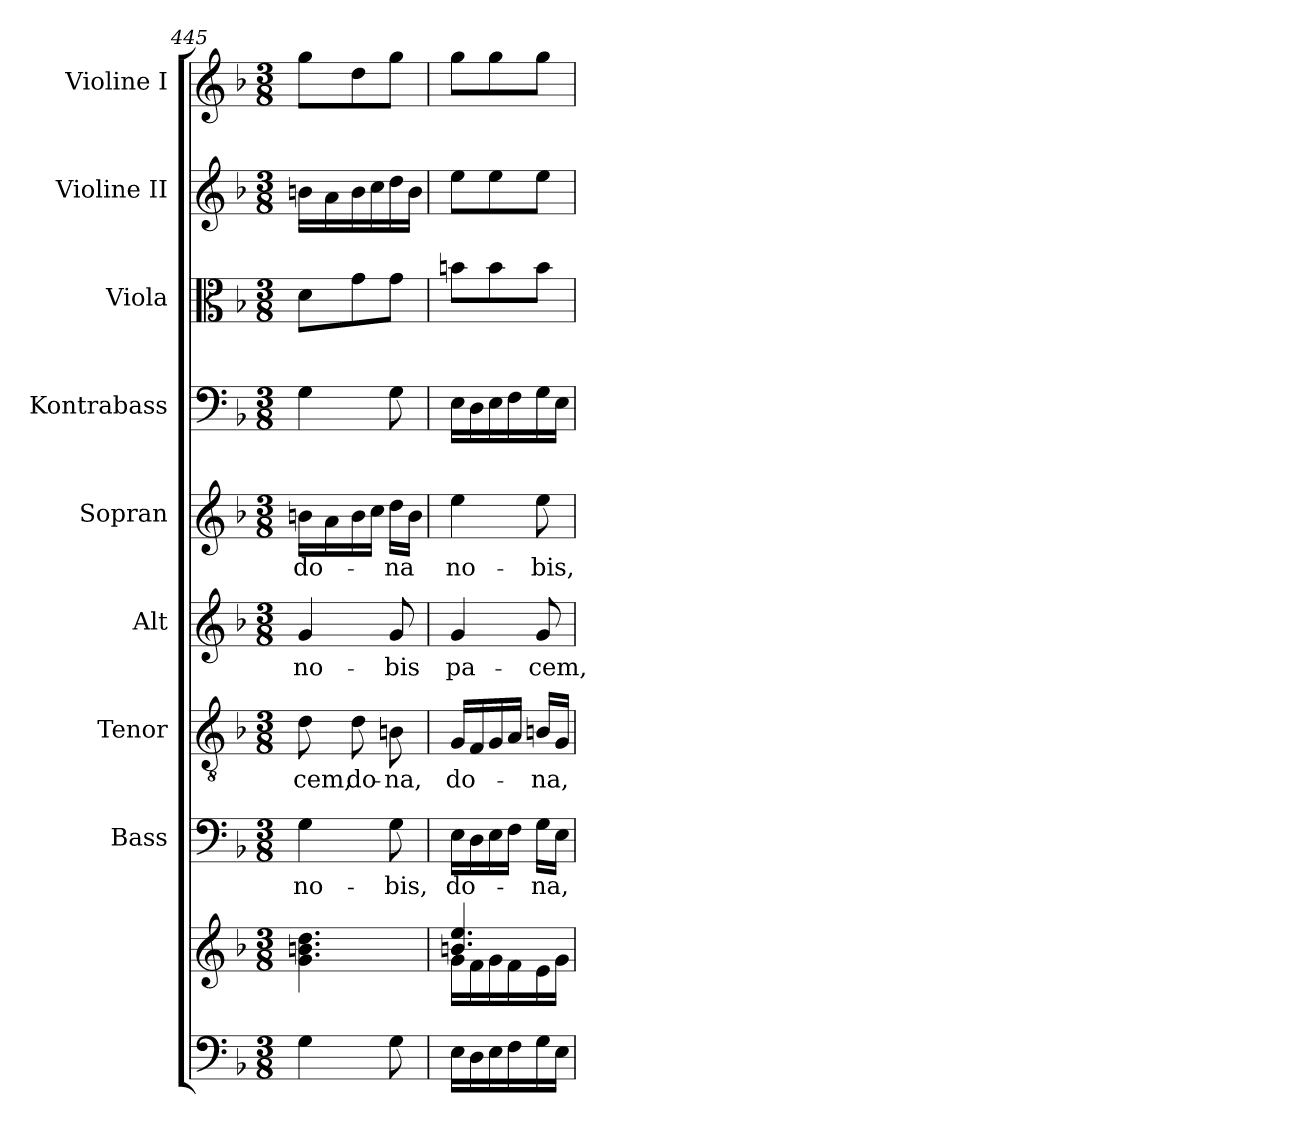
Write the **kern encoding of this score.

**kern	**kern	**kern	**text	**kern	**text	**kern	**text	**kern	**text	**kern	**kern	**kern	**kern
*part9	*part9	*part8	*part8	*part7	*part7	*part6	*part6	*part5	*part5	*part4	*part3	*part2	*part1
*staff10	*staff9	*staff8	*staff8	*staff7	*staff7	*staff6	*staff6	*staff5	*staff5	*staff4	*staff3	*staff2	*staff1
*	*	*I"Bass	*	*I"Tenor	*	*I"Alt	*	*I"Sopran	*	*I"Kontrabass	*I"Viola	*I"Violine II	*I"Violine I
*	*	*I'B.	*	*I'T.	*	*I'A.	*	*I'S.	*	*I'Kb.	*I'Vla.	*I'Vl. II	*I'Vl. I
*clefF4	*clefG2	*clefF4	*	*clefGv2	*	*clefG2	*	*clefG2	*	*clefF4	*clefC3	*clefG2	*clefG2
*	*	*	*	*	*	*	*	*	*	*ITrd7c12	*	*	*
*k[b-]	*k[b-]	*k[b-]	*	*k[b-]	*	*k[b-]	*	*k[b-]	*	*k[b-]	*k[b-]	*k[b-]	*k[b-]
*F:	*F:	*F:	*	*F:	*	*F:	*	*F:	*	*F:	*F:	*F:	*F:
*M3/8	*M3/8	*M3/8	*	*M3/8	*	*M3/8	*	*M3/8	*	*M3/8	*M3/8	*M3/8	*M3/8
=445	=445	=445	=445	=445	=445	=445	=445	=445	=445	=445	=445	=445	=445
!	!	!	!LO:LY:b	!	!LO:LY:b	!	!LO:LY:b	!	!LO:LY:b	!	!	!	!
4G\	4.g\ 4.bn\ 4.dd\	4G\	no-	8d\	-cem,	4g/	no-	16bn\LL	do-	4GG\	8d\L	16bn\LL	8gg\L
.	.	.	.	.	.	.	.	16a\	.	.	.	16a\	.
!	!	!	!	!	!LO:LY:b	!	!	!	!	!	!	!	!
.	.	.	.	8d\	do-	.	.	16b\	.	.	8g\	16b\	8dd\
.	.	.	.	.	.	.	.	16cc\JJ	.	.	.	16cc\	.
!	!	!	!LO:LY:b	!	!LO:LY:b	!	!LO:LY:b	!	!LO:LY:b	!	!	!	!
8G\	.	8G\	-bis,	8Bn\	-na,	8g/	-bis	16dd\LL	-na	8GG\	8g\J	16dd\	8gg\J
.	.	.	.	.	.	.	.	16b\JJ	.	.	.	16b\JJ	.
=446	=446	=446	=446	=446	=446	=446	=446	=446	=446	=446	=446	=446	=446
*	*^	*	*	*	*	*	*	*	*	*	*	*	*
!	!	!	!	!LO:LY:b	!	!LO:LY:b	!	!LO:LY:b	!	!LO:LY:b	!	!	!	!
16E\LL	4.bn/ 4.ee/	16g\LL	16E\LL	do-	16G/LL	do-	4g/	pa-	4ee\	no-	16EE\LL	8bn\L	8ee\L	8gg\L
16D\	.	16f\	16D\	.	16F/	.	.	.	.	.	16DD\	.	.	.
16E\	.	16g\	16E\	.	16G/	.	.	.	.	.	16EE\	8b\	8ee\	8gg\
16F\	.	16f\	16F\JJ	.	16A/JJ	.	.	.	.	.	16FF\	.	.	.
!	!	!	!	!LO:LY:b	!	!LO:LY:b	!	!LO:LY:b	!	!LO:LY:b	!	!	!	!
16G\	.	16e\	16G\LL	-na,	16Bn/LL	-na,	8g/	-cem,	8ee\	-bis,	16GG\	8b\J	8ee\J	8gg\J
16E\JJ	.	16g\JJ	16E\JJ	.	16G/JJ	.	.	.	.	.	16EE\JJ	.	.	.
*	*v	*v	*	*	*	*	*	*	*	*	*	*	*	*
=	=	=	=	=	=	=	=	=	=	=	=	=	=
*-	*-	*-	*-	*-	*-	*-	*-	*-	*-	*-	*-	*-	*-
